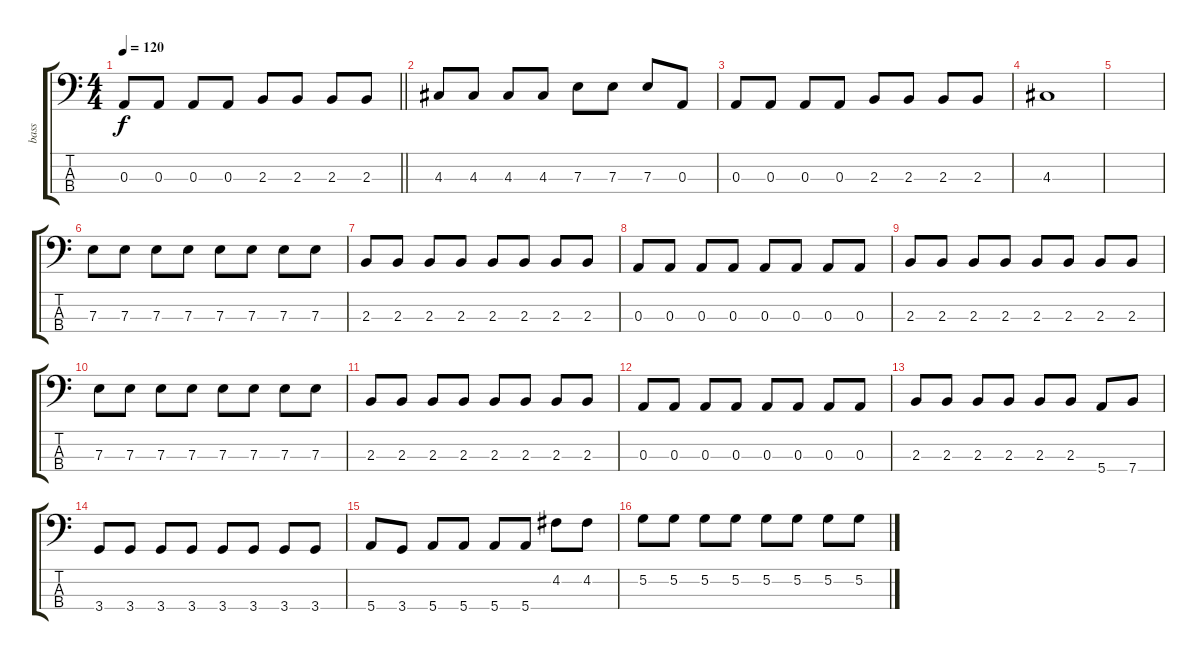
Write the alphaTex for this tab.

\track ("bass" "bass") {instrument electricbassfinger}
\staff {score tabs}
\tuning (G2 D2 A1 E1) {hide}
\ts (4 4)
\tempo 120
\clef f4
\barLineRight lightlight
\ks c
0.3.8{dy f} 0.3.8 0.3.8 0.3.8 2.3.8 2.3.8 2.3.8 2.3.8 |
4.3.8 4.3.8 4.3.8 4.3.8 7.3.8 7.3.8 7.3.8 0.3.8 |
0.3.8 0.3.8 0.3.8 0.3.8 2.3.8 2.3.8 2.3.8 2.3.8 |
4.3.1 |
|
7.3.8 7.3.8 7.3.8 7.3.8 7.3.8 7.3.8 7.3.8 7.3.8 |
2.3.8 2.3.8 2.3.8 2.3.8 2.3.8 2.3.8 2.3.8 2.3.8 |
0.3.8 0.3.8 0.3.8 0.3.8 0.3.8 0.3.8 0.3.8 0.3.8 |
2.3.8 2.3.8 2.3.8 2.3.8 2.3.8 2.3.8 2.3.8 2.3.8 |
7.3.8 7.3.8 7.3.8 7.3.8 7.3.8 7.3.8 7.3.8 7.3.8 |
2.3.8 2.3.8 2.3.8 2.3.8 2.3.8 2.3.8 2.3.8 2.3.8 |
0.3.8 0.3.8 0.3.8 0.3.8 0.3.8 0.3.8 0.3.8 0.3.8 |
2.3.8 2.3.8 2.3.8 2.3.8 2.3.8 2.3.8 5.4.8 7.4.8 |
3.4.8 3.4.8 3.4.8 3.4.8 3.4.8 3.4.8 3.4.8 3.4.8 |
5.4.8 3.4.8 5.4.8 5.4.8 5.4.8 5.4.8 4.2.8 4.2.8 |
5.2.8 5.2.8 5.2.8 5.2.8 5.2.8 5.2.8 5.2.8 5.2.8
